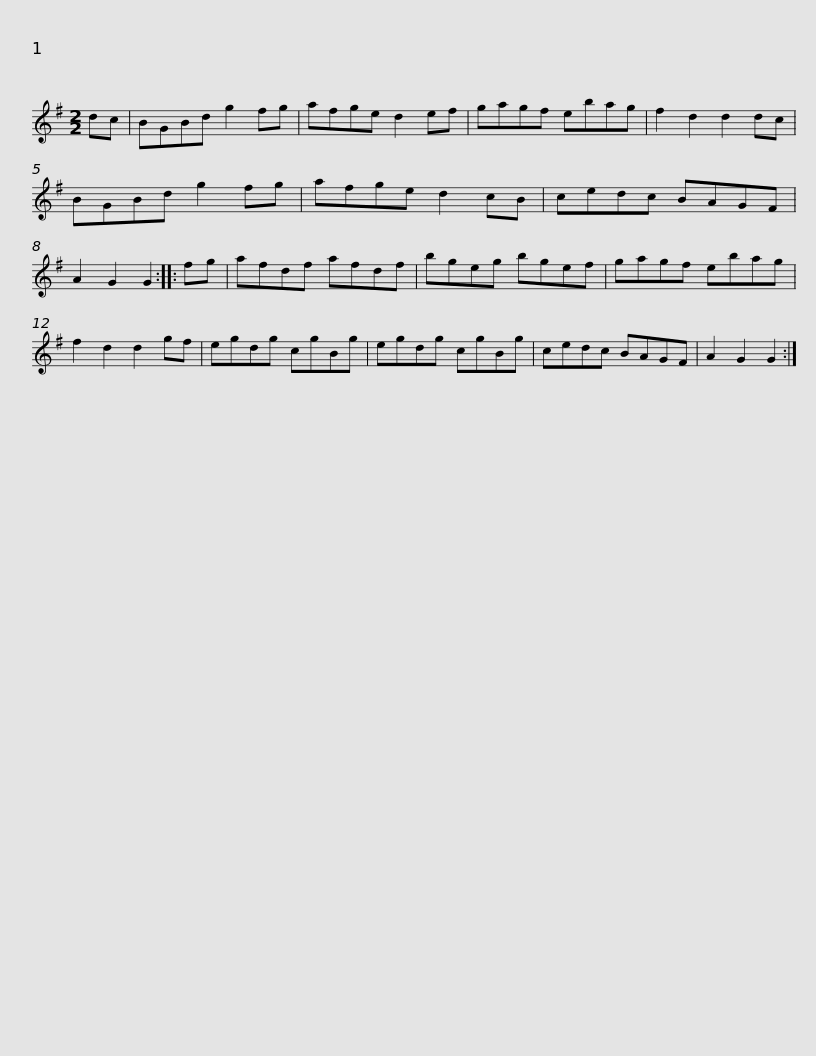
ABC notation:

X:1
L:1/8
M:2/2
I:linebreak $
K:G
V:1 treble
V:1
 dc | BGBd g2 fg | afge d2 ef | gagf ebag | f2 d2 d2 dc | %5
 BGBd g2 fg | afge d2 cB |$ cedc BAGF | A2 G2 G2 :: fg | %10
 afdf afdf | bgeg bgef | gagf ebag | f2 d2 d2 gf |$ egdg cgBg | %15
 egdg cgBg | cedc BAGF | A2 G2 G2 :| %18
